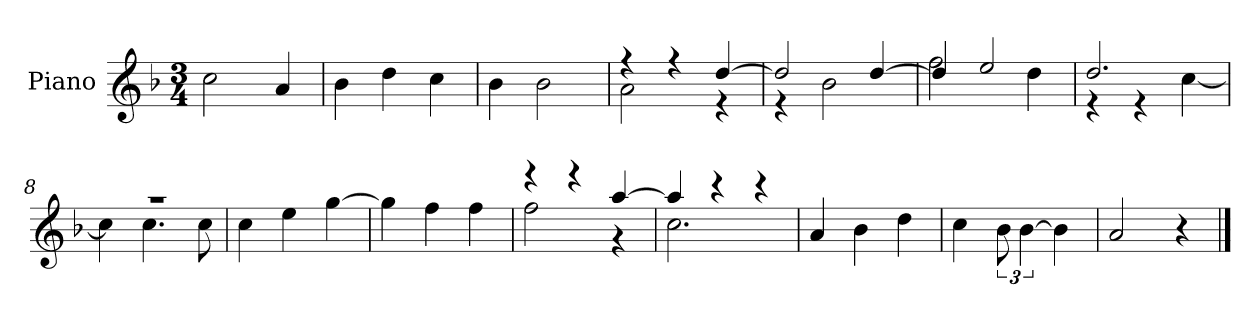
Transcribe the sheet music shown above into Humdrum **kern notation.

**kern
*part1
*staff1
*I"Piano
*I'P-no
*clefG2
*k[b-]
*M3/4
*MM173
=1
2cc\
4a/
=2
4b-\
4dd\
4cc\
=3
4b-\
2b-\
=4
*^
4r	2a\
4r	.
[4dd/	4r
=5	=5
2dd/]	4r
.	2b-\
[4dd/	.
=6	=6
4dd/]	2ff\
2ee/	.
.	4dd\
=7	=7
2.dd/	4r
.	4r
.	[4cc\
=8	=8
2.r	4cc\]
.	4.cc\
.	8cc\
*v	*v
=9
4cc\
4ee\
[4gg\
=10
4gg\]
4ff\
4ff\
=11
*^
4r	2ff\
4r	.
[4aa/	4r
!!LO:LB:g=z	!!
=12	=12
4aa/]	2.cc\
4r	.
4r	.
*v	*v
=13
4a/
4b-\
4dd\
=14
4cc\
12b-\
[6b-\
4b-\]
=15
2a/
4r
==
*-
